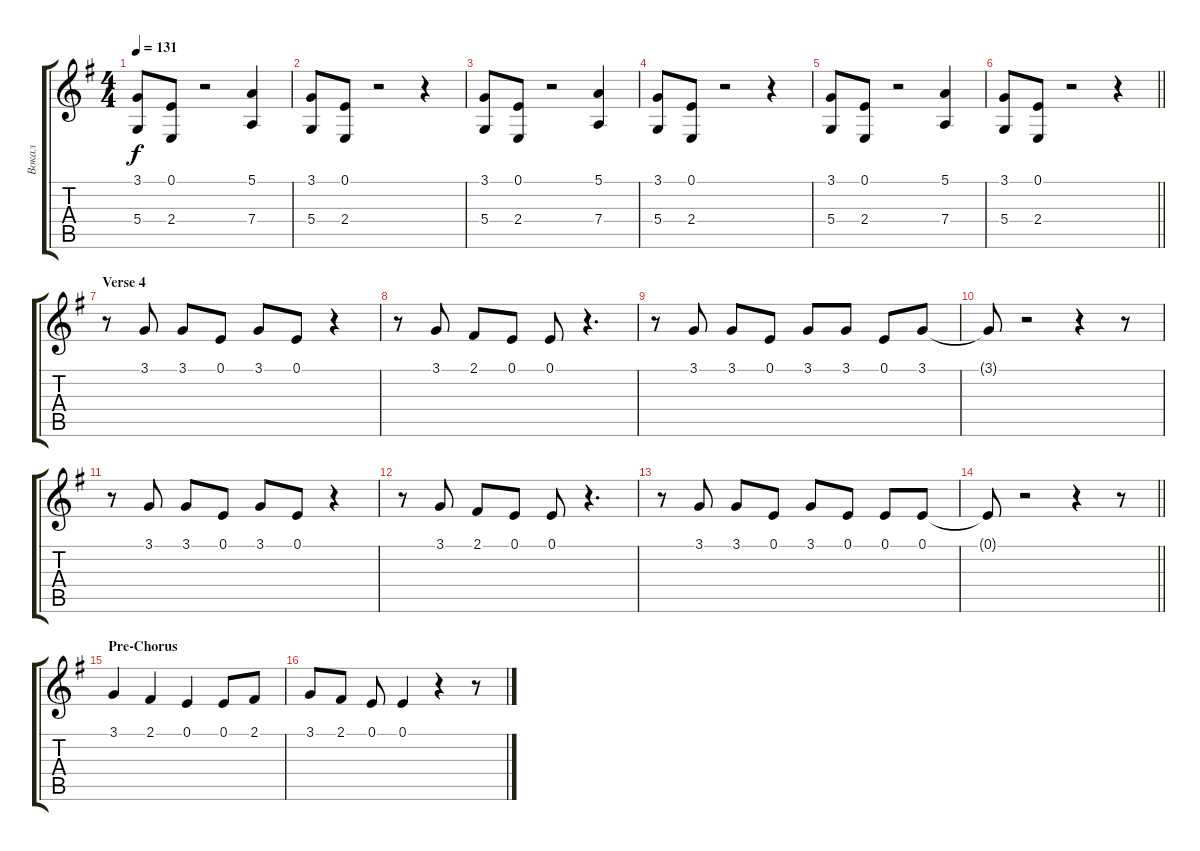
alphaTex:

\track ("Вокал" "Вокал") {instrument trumpet}
\staff {score tabs}
\tuning (E4 B3 G3 D3 A2 E2) {hide}
\ts (4 4)
\tempo 131
\clef g2
\ks eminor
(3.1 5.4).8{dy f} (0.1 2.4).8 r.2 (5.1 7.4).4 |
(3.1 5.4).8 (0.1 2.4).8 r.2 r.4 |
(3.1 5.4).8 (0.1 2.4).8 r.2 (5.1 7.4).4 |
(3.1 5.4).8 (0.1 2.4).8 r.2 r.4 |
(3.1 5.4).8 (0.1 2.4).8 r.2 (5.1 7.4).4 |
\barLineRight lightlight
(3.1 5.4).8 (0.1 2.4).8 r.2 r.4 |
\section ("" "Verse 4")
r.8 3.1.8 3.1.8 0.1.8 3.1.8 0.1.8 r.4 |
r.8 3.1.8 2.1.8 0.1.8 0.1.8 r.4{d} |
r.8 3.1.8 3.1.8 0.1.8 3.1.8 3.1.8 0.1.8 3.1.8 |
3.1{t}.8 r.2 r.4 r.8 |
r.8 3.1.8 3.1.8 0.1.8 3.1.8 0.1.8 r.4 |
r.8 3.1.8 2.1.8 0.1.8 0.1.8 r.4{d} |
r.8 3.1.8 3.1.8 0.1.8 3.1.8 0.1.8 0.1.8 0.1.8 |
\barLineRight lightlight
0.1{t}.8 r.2 r.4 r.8 |
\section ("" "Pre-Chorus")
3.1.4 2.1.4 0.1.4 0.1.8 2.1.8 |
3.1.8 2.1.8 0.1.8 0.1.4 r.4 r.8
